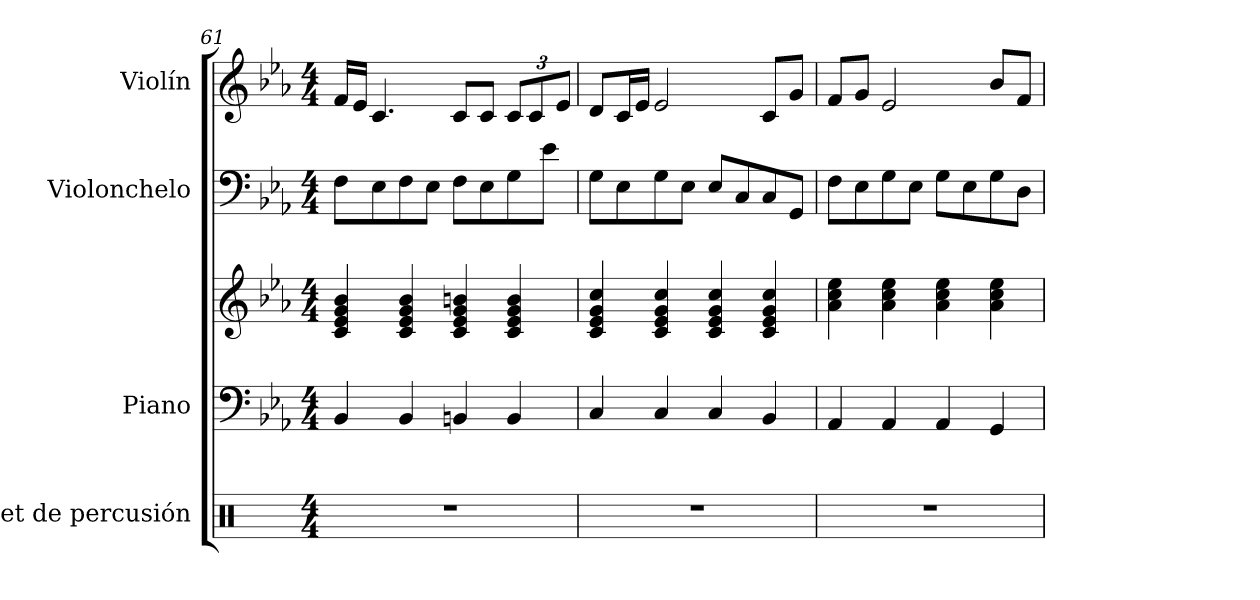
**kern	**kern	**kern	**kern	**kern
*part4	*part3	*part3	*part2	*part1
*staff5	*staff4	*staff3	*staff2	*staff1
*I"Set de percusión	*I"Piano	*	*I"Violonchelo	*I"Violín
*	*I'Pno.	*	*I'Vc.	*I'Vln.
*clefX	*clefF4	*clefG2	*clefF4	*clefG2
*k[]	*k[b-e-a-]	*k[b-e-a-]	*k[b-e-a-]	*k[b-e-a-]
*M4/4	*M4/4	*M4/4	*M4/4	*M4/4
=61	=61	=61	=61	=61
1r	4BB-/	4c/ 4e-/ 4g/ 4b-/	8F\L	16f/LL
.	.	.	.	16e-/JJ
.	.	.	8E-\	4.c/
.	4BB-/	4c/ 4e-/ 4g/ 4b-/	8F\	.
.	.	.	8E-\J	.
.	4BBn/	4c/ 4e-/ 4g/ 4bn/	8F\L	8c/L
.	.	.	8E-\	8c/J
*	*	*	*	*Xbrackettup
.	4BB/	4c/ 4e-/ 4g/ 4b/	8G\	12c/L
.	.	.	.	12c/
.	.	.	8e-\J	.
.	.	.	.	12e-/J
=62	=62	=62	=62	=62
1r	4C/	4c/ 4e-/ 4g/ 4cc/	8G\L	8d/L
.	.	.	8E-\	16c/L
.	.	.	.	16e-/JJ
.	4C/	4c/ 4e-/ 4g/ 4cc/	8G\	2e-/
.	.	.	8E-\J	.
.	4C/	4c/ 4e-/ 4g/ 4cc/	8E-/L	.
.	.	.	8C/	.
.	4BB-/	4c/ 4e-/ 4g/ 4cc/	8C/	8c/L
.	.	.	8GG/J	8g/J
=63	=63	=63	=63	=63
1r	4AA-/	4a-\ 4cc\ 4ee-\	8F\L	8f/L
.	.	.	8E-\	8g/J
.	4AA-/	4a-\ 4cc\ 4ee-\	8G\	2e-/
.	.	.	8E-\J	.
.	4AA-/	4a-\ 4cc\ 4ee-\	8G\L	.
.	.	.	8E-\	.
.	4GG/	4a-\ 4cc\ 4ee-\	8G\	8b-/L
.	.	.	8D\J	8f/J
=	=	=	=	=
*-	*-	*-	*-	*-
